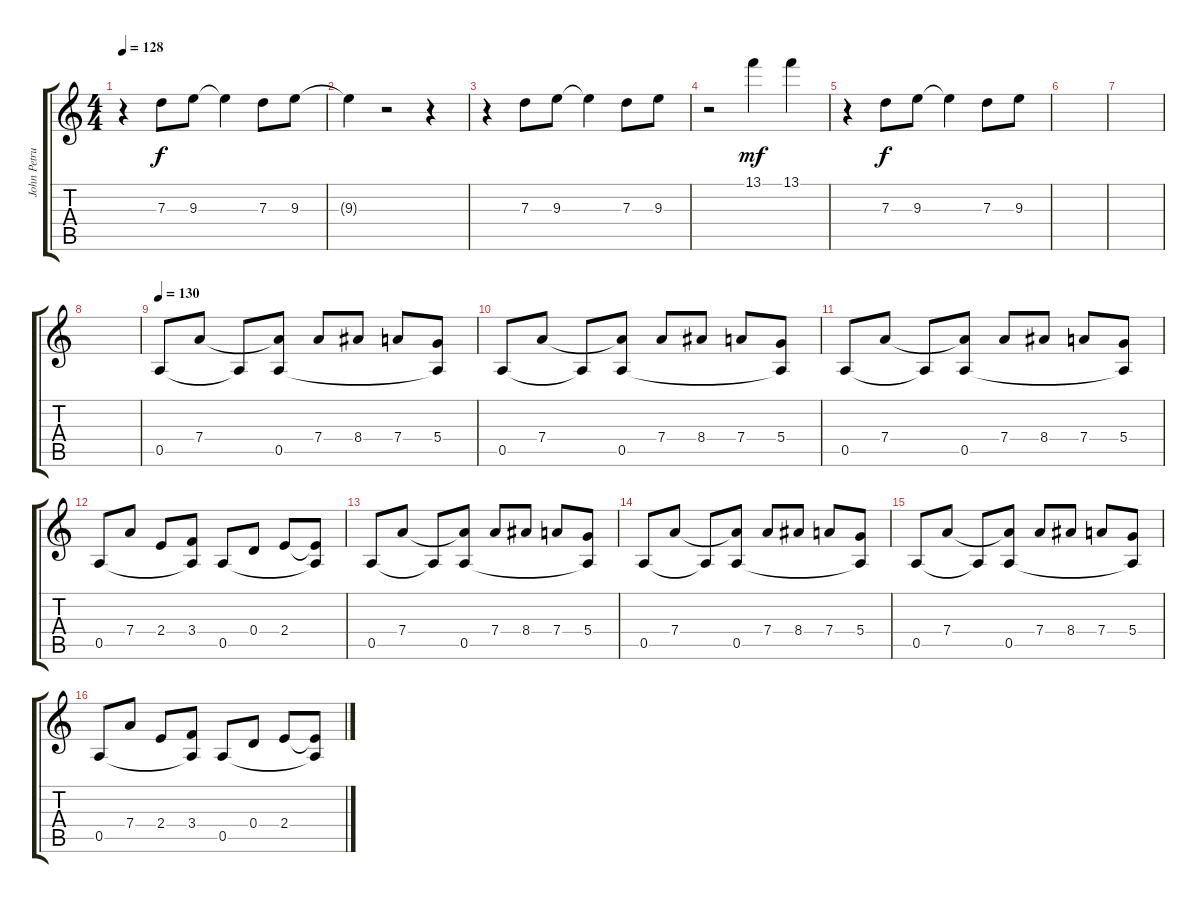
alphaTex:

\track ("John Petrucci" "John Petru") {instrument distortionguitar}
\staff {score tabs}
\tuning (E4 B3 G3 D3 A2 E2) {hide}
\ts (4 4)
\tempo 128
\clef g2
\ks c
r.4{dy f volume 10 instrument electricguitarclean} 7.3.8 9.3.8 9.3{t}.4 7.3.8 9.3.8 |
9.3{t}.4 r.2 r.4 |
r.4 7.3.8 9.3.8 9.3{t}.4 7.3.8 9.3.8 |
r.2 13.1.4{dy mf} 13.1.4 |
r.4 7.3.8{dy f} 9.3.8 9.3{t}.4 7.3.8 9.3.8 |
|
|
|
\tempo 130
0.5.8{volume 12 instrument distortionguitar} 7.4.8 0.5{t}.8 (7.4{t} 0.5).8 7.4.8 8.4.8 7.4.8 (5.4 0.5{t}).8 |
0.5.8 7.4.8 0.5{t}.8 (7.4{t} 0.5).8 7.4.8 8.4.8 7.4.8 (5.4 0.5{t}).8 |
0.5.8 7.4.8 0.5{t}.8 (7.4{t} 0.5).8 7.4.8 8.4.8 7.4.8 (5.4 0.5{t}).8 |
0.5.8 7.4.8 2.4.8 (3.4 0.5{t}).8 0.5.8 0.4.8 2.4.8 (2.4{t} 0.5{t}).8 |
0.5.8{instrument distortionguitar} 7.4.8 0.5{t}.8 (7.4{t} 0.5).8 7.4.8 8.4.8 7.4.8 (5.4 0.5{t}).8 |
0.5.8 7.4.8 0.5{t}.8 (7.4{t} 0.5).8 7.4.8 8.4.8 7.4.8 (5.4 0.5{t}).8 |
0.5.8 7.4.8 0.5{t}.8 (7.4{t} 0.5).8 7.4.8 8.4.8 7.4.8 (5.4 0.5{t}).8 |
0.5.8 7.4.8 2.4.8 (3.4 0.5{t}).8 0.5.8 0.4.8 2.4.8 (2.4{t} 0.5{t}).8
